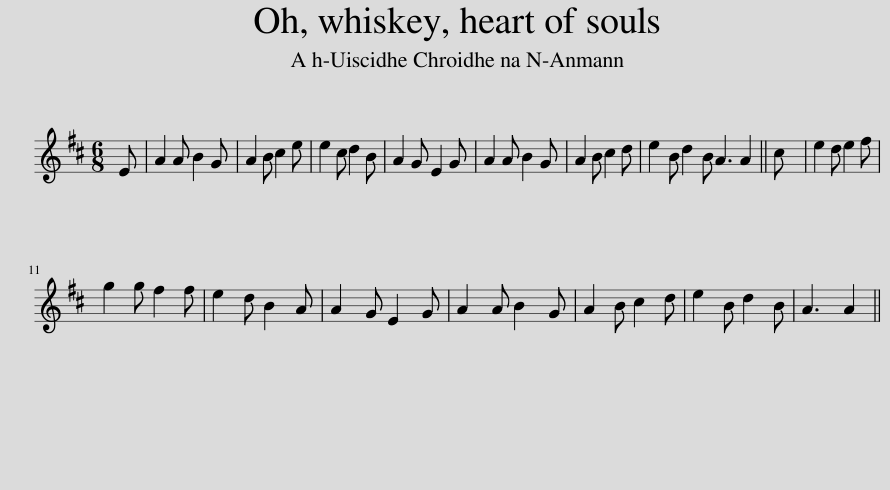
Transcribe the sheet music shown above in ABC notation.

X:1
L:1/8
M:6/8
I:linebreak $
K:D
V:1 treble
V:1
 E | A2 A B2 G | A2 B c2 e | e2 c d2 B | A2 G E2 G | %5
 A2 A B2 G | A2 B c2 d | e2 B d2 B A3 A2 || c | e2 d e2 f |$ %10
 g2 g f2 f | e2 d B2 A | A2 G E2 G | A2 A B2 G | A2 B c2 d | %15
 e2 B d2 B | A3 A2 || %17
